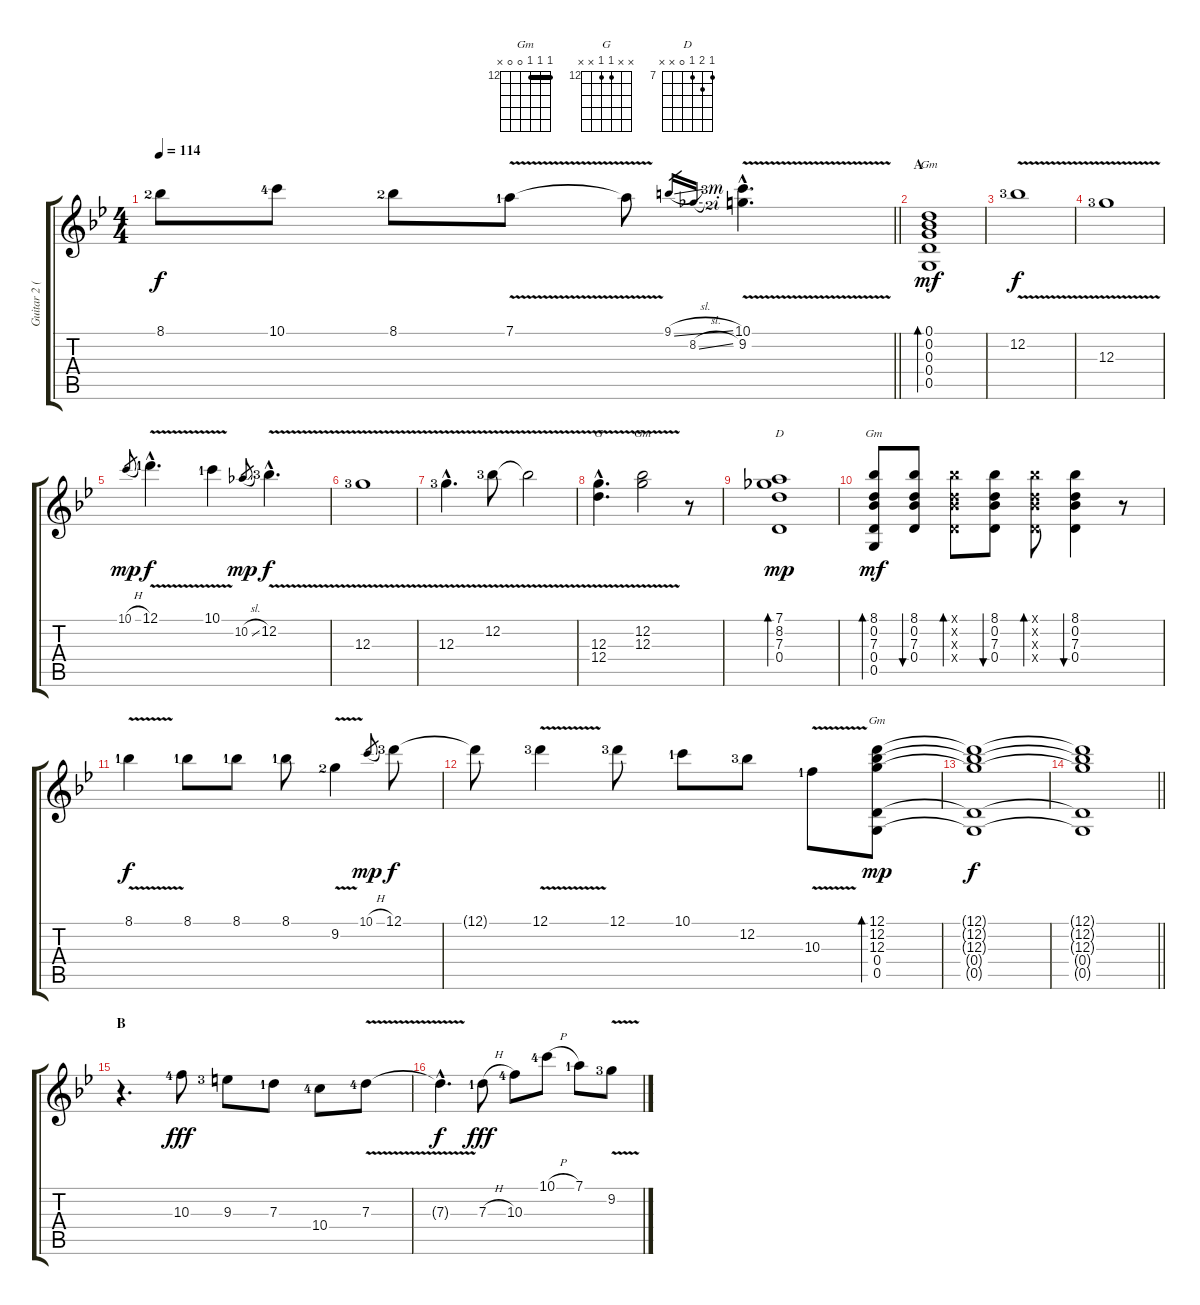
\track ("Guitar 2 (Open G minor) - solos" "Guitar 2 (") {instrument acousticguitarnylon}
\staff {score tabs}
\tuning (D4 Bb3 G3 D3 G2 D2) {hide}
\chord ("Gm" 0 0 0 0 0 x)
\chord ("G" x x 12 12 x x) {firstfret 12}
\chord ("Gm" x 12 12 x x x) {firstfret 12}
\chord ("D" 7 8 7 0 x x) {firstfret 7}
\chord ("Gm" 8 0 7 0 0 x) {firstfret 7}
\chord ("Gm" 12 12 12 0 0 x) {firstfret 12 barre 12}
\ts (4 4)
\tempo 114
\clef g2
\barLineRight lightlight
\ks gminor
8.1{lf 3}.8{dy f} 10.1{lf 5}.8 8.1{lf 3}.8 7.1{v lf 2}.8 7.1{t}.8 9.1{sl}.16{gr} 8.2{sl}.16{gr} (10.1{v hac lf 4 rf 3} 9.2{v hac lf 3 rf 2}).4{d} |
\section ("" "A")
(0.1 0.2 0.3 0.4 0.5).1{bd 120 ch "Gm" dy mf} |
12.2{v lf 4}.1{dy f} |
12.3{v lf 4}.1 |
10.1{h}.8{gr dy mp} 12.1{v hac lf 2}.4{d dy f} 10.1{v lf 2}.4 10.2{sl}.8{gr dy mp} 12.2{v hac lf 4}.4{d dy f} |
12.3{v lf 4}.1 |
12.3{v hac lf 4}.4{d} 12.2{v lf 4}.8 12.2{t}.2 |
(12.3{v hac} 12.4{v hac}).4{d ch "G"} (12.2{v} 12.3{v}).2{ch "Gm"} r.8 |
(7.1 8.2 7.3 0.4).1{bd 240 ch "D" dy mp} |
(8.1 0.2 7.3 0.4 0.5).8{bd 60 ch "Gm" dy mf} (8.1 0.2 7.3 0.4).8{bu 60} (8.1{x} 0.2{x} 7.3{x} 0.4{x}).8{bd 60} (8.1 0.2 7.3 0.4).8{bu 60} (8.1{x} 0.2{x} 7.3{x} 0.4{x}).8{bd 60} (8.1 0.2 7.3 0.4).4{bu 60} r.8 |
8.1{v lf 2}.4{dy f} 8.1{lf 2}.8 8.1{lf 2}.8 8.1{lf 2}.8 9.2{v lf 3}.4 10.1{h}.8{gr dy mp} 12.1{lf 4}.8{dy f} |
12.1{t}.8 12.1{v lf 4}.4 12.1{lf 4}.8 10.1{lf 2}.8 12.2{lf 4}.8 10.3{v lf 2}.8 (12.1 12.2 12.3 0.4 0.5).8{bd 120 ch "Gm" dy mp} |
(12.1{t} 12.2{t} 12.3{t} 0.4{t} 0.5{t}).1{dy f} |
\barLineRight lightlight
(12.1{t} 12.2{t} 12.3{t} 0.4{t} 0.5{t}).1 |
\section ("" "B")
r.4{d} 10.3{lf 5}.8{dy fff} 9.3{lf 4}.8 7.3{lf 2}.8 10.4{lf 5}.8 7.3{v lf 5}.8 |
7.3{hac t}.4{d dy f} 7.3{h lf 2}.8{dy fff} 10.3{lf 5}.8 10.1{h lf 5}.8 7.1{lf 2}.8 9.2{v lf 4}.8
